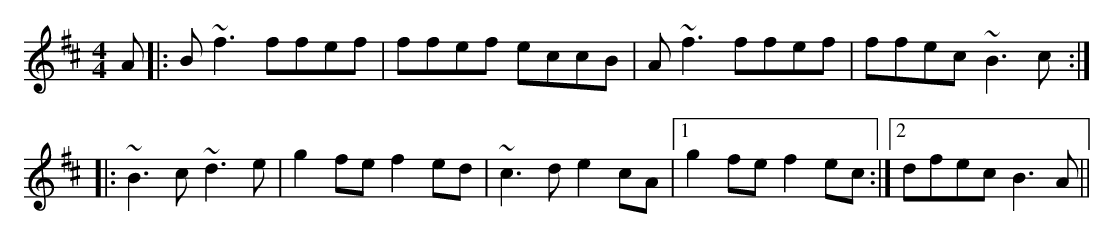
X:1
M:4/4
K:Bmin
A|:B~f3 ffef|ffef eccB|A~f3 ffef|ffec ~B3c:|
|:~B3c ~d3e|g2fe f2ed|~c3de2cA|1 g2fe f2ec:|2 dfec B3A||
